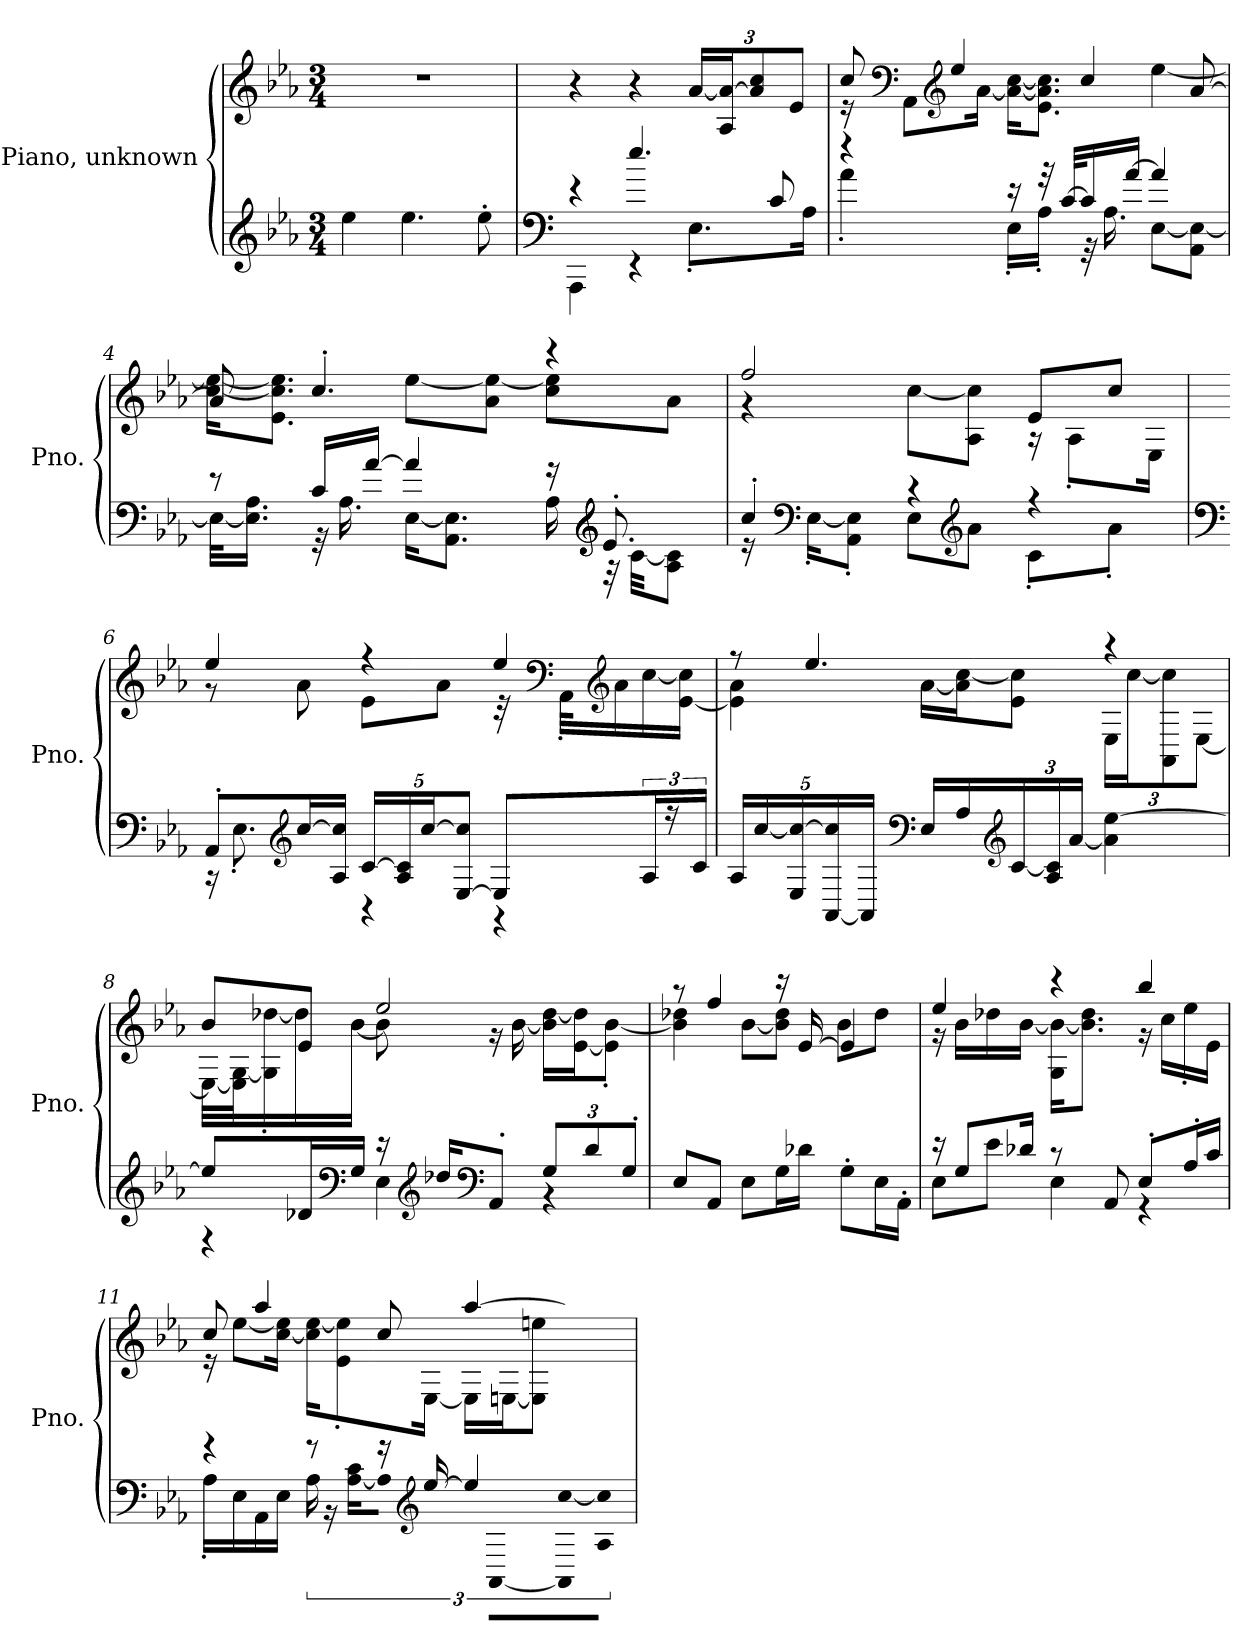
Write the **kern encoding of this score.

**kern	**kern
*part1	*part1
*staff2	*staff1
*I"Piano, unknown	*
*I'Pno.	*
*clefG2	*clefG2
*k[b-e-a-]	*k[b-e-a-]
*M3/4	*M3/4
*MM147	*MM147
=1	=1
4ee-\	2.r
4.ee-\	.
8ee-'\	.
=2	=2
*clefF4	*
*^	*
4r	4AAA-\	4r
4.ee-/	4r	4r
*	*	*Xbrackettup
.	8.E-'\L	[24a-/LL
.	.	24A-/ 24a-/_J
.	.	12a-/] 12cc/
8c/	.	.
.	.	12e-/J
.	16A-\Jk	.
=3	=3	=3
*	*	*^
4r	4a-'\	8cc/	16r
*	*	*clefF4	*
.	.	.	8AA-\L
*	*	*clefG2	*
.	.	4ee-/	.
.	.	.	[16a-\Jk
16r	16E-'\LL	.	16a-\_ [16cc\KL
32r	16A-'\JJ	.	8.e-\ 8.a-\] 8.cc\]J
[32c/KLL	.	.	.
16c/]	32r	4cc/	.
.	16.A-\	.	.
[16a-/JJ	.	.	.
4a-/]	[8E-\L	.	[4ee-\
.	8AA-\ 8E-\_J	[8a-/	.
!!LO:LB:g=z	!!
=4	=4	=4	=4
8r	32E-\KLL_	8a-/]	[16cc\ 16ee-\_KL
.	16.E-\] 16.A-\JJ	.	.
.	.	.	8.e-\ 8.cc\] 8.ee-\]J
16c/LL	32r	4.cc'/	.
.	16.A-\	.	.
[16a-/JJ	.	.	.
4a-/]	[16E-\KL	.	[8ee-\L
.	8.AA-\ 8.E-\]J	.	.
.	.	.	8a-\ 8ee-\_J
16r	16A-\	4r	8cc\ 8ee-\]L
*clefG2	*	*	*
8.e-'/	32r	.	.
.	[32c\KKL	.	.
.	8A-\ 8c\]J	.	8a-\J
=5	=5	=5	=5
4cc'/	16r	2ff/	4r
*clefF4	*	*	*
.	[16E-'\KL	.	.
.	8AA-\' 8E-\]'J	.	.
4r	8E-\L	.	[8cc\L
*clefG2	*	*	*
.	8a-\J	.	8A-\ 8cc\]J
4r	8c'\L	8e-/L	16r
.	.	.	8A-'\L
.	8a-'\J	8cc/J	.
.	.	.	16E-\Jk
!!LO:LB:g=z	!!
=6	=6	=6	=6
*clefF4	*	*	*
8AA-'/L	16r	4ee-/	8r
.	8.E-'\	.	.
*clefG2	*	*	*
[16cc/L	.	.	8a-\
16A-/ 16cc/]JJ	.	.	.
*Xbrackettup	*	*	*
[20c/LL	4r	4r	8e-\L
20A-/ 20c/]	.	.	.
[20cc/J	.	.	.
.	.	.	8a-\J
[10E-/ 10cc/]J	.	.	.
8E-/L]	4r	4ee-/	32r
*	*	*clefF4	*
.	.	.	32AA-'\KLL
*	*	*clefG2	*
.	.	.	16a-\
*brackettup	*	*	*
24A-/Jk	.	.	[16cc\
24r	.	.	.
.	.	.	[16e-\ 16cc\]JJ
24c/	.	.	.
*v	*v	*	*
=7	=7	=7
*Xbrackettup	*	*
20A-/LL	8r	4e-\] 4a-\
[20cc/	.	.
20E-/ 20cc/_	.	.
.	4.ee-/	.
[20AA-/ 20cc/]	.	.
20AA-/JJ]	.	.
*clefF4	*	*
16E-/LL	.	[16a-\LL
16A-/	.	16a-\] [16cc\J
*clefG2	*	*
[24c/	.	8e-\ 8cc\]J
24A-/ 24c/]	.	.
[24a-/JJ	.	.
4a-\] [4ee-\	4r	24E-\LL
.	.	[24cc\J
.	.	12AA-\ 12cc\]
.	.	[12E-\J
!!LO:LB:g=z	!!
=8	=8	=8
*^	*	*
8ee-/L]	4r	8b-/L	32E-\LLL_
.	.	.	32E-\] [32G\J
.	.	.	16G\]' [16dd-X\'
16d-X/L	.	8e-/J	16dd-\]
*clefF4	*	*	*
16G/JJ	.	.	[16b-\JJ
16r	4E-\	2ee-/	8b-\]
*clefG2	*	*	*
16dd-X/KL	.	.	.
*clefF4	*	*	*
8AA-'/J	.	.	16r
.	.	.	[16b-\
12G/L	4r	.	16b-\] [16dd-\LL
.	.	.	[16e-\ 16dd-\]J
12d-/	.	.	.
.	.	.	8e-\]' [8b-\'J
12G'/J	.	.	.
*v	*v	*	*
=9	=9	=9
8E-/L	8r	4b-\] 4dd-X\
8AA-/J	4ff/	.
8E-\L	.	[8b-\L
16G\L	16r	8b-\] 8dd-\J
16d-X\JJ	[16e-/	.
8G'\L	4e-/]	8b-\L
16E-\L	.	8dd-\J
16AA-'\JJ	.	.
!!LO:LB:g=z	!!
=10	=10	=10
*^	*	*
16r	8E-\L	4ee-/	16r
8G/L	.	.	16b-\LL
.	8e-\J	.	16dd-X\
16d-X/Jk	.	.	[16b-\JJ
8r	4E-\	4r	16G\ 16b-\_KL
.	.	.	8.b-\] 8.dd-\J
8AA-/	.	.	.
8E-'/L	4r	4bb-/	16r
.	.	.	16cc\LL
16A-'/L	.	.	16ee-'\
16c/JJ	.	.	16e-\JJ
=11	=11	=11	=11
4r	16A-'\LL	8cc/	16r
.	16E-\	.	[8ee-\L
.	16AA-\	4aa-/	.
.	16E-\JJ	.	[16cc\ 16ee-\]Jk
*	*brackettup	*	*
8r	24A-\	.	16cc\] [16ee-\KL
.	24r	.	.
.	.	.	8e-\' 8ee-\]'
.	[24A-\ 24c\KL	.	.
16r	8A-\J]	8cc/	.
*clefG2	*	*	*
[16ee-/	.	.	[16E-\Jk
4ee-/]	[16AA-\LL	[4aa-/	16E-\LL]
.	16AA-\] [16cc\J	.	[16En\J
.	[8A-\ 8cc\]J	.	8E\] 8een\J
*v	*v	*	*
*	*v	*v
=	=
*-	*-
